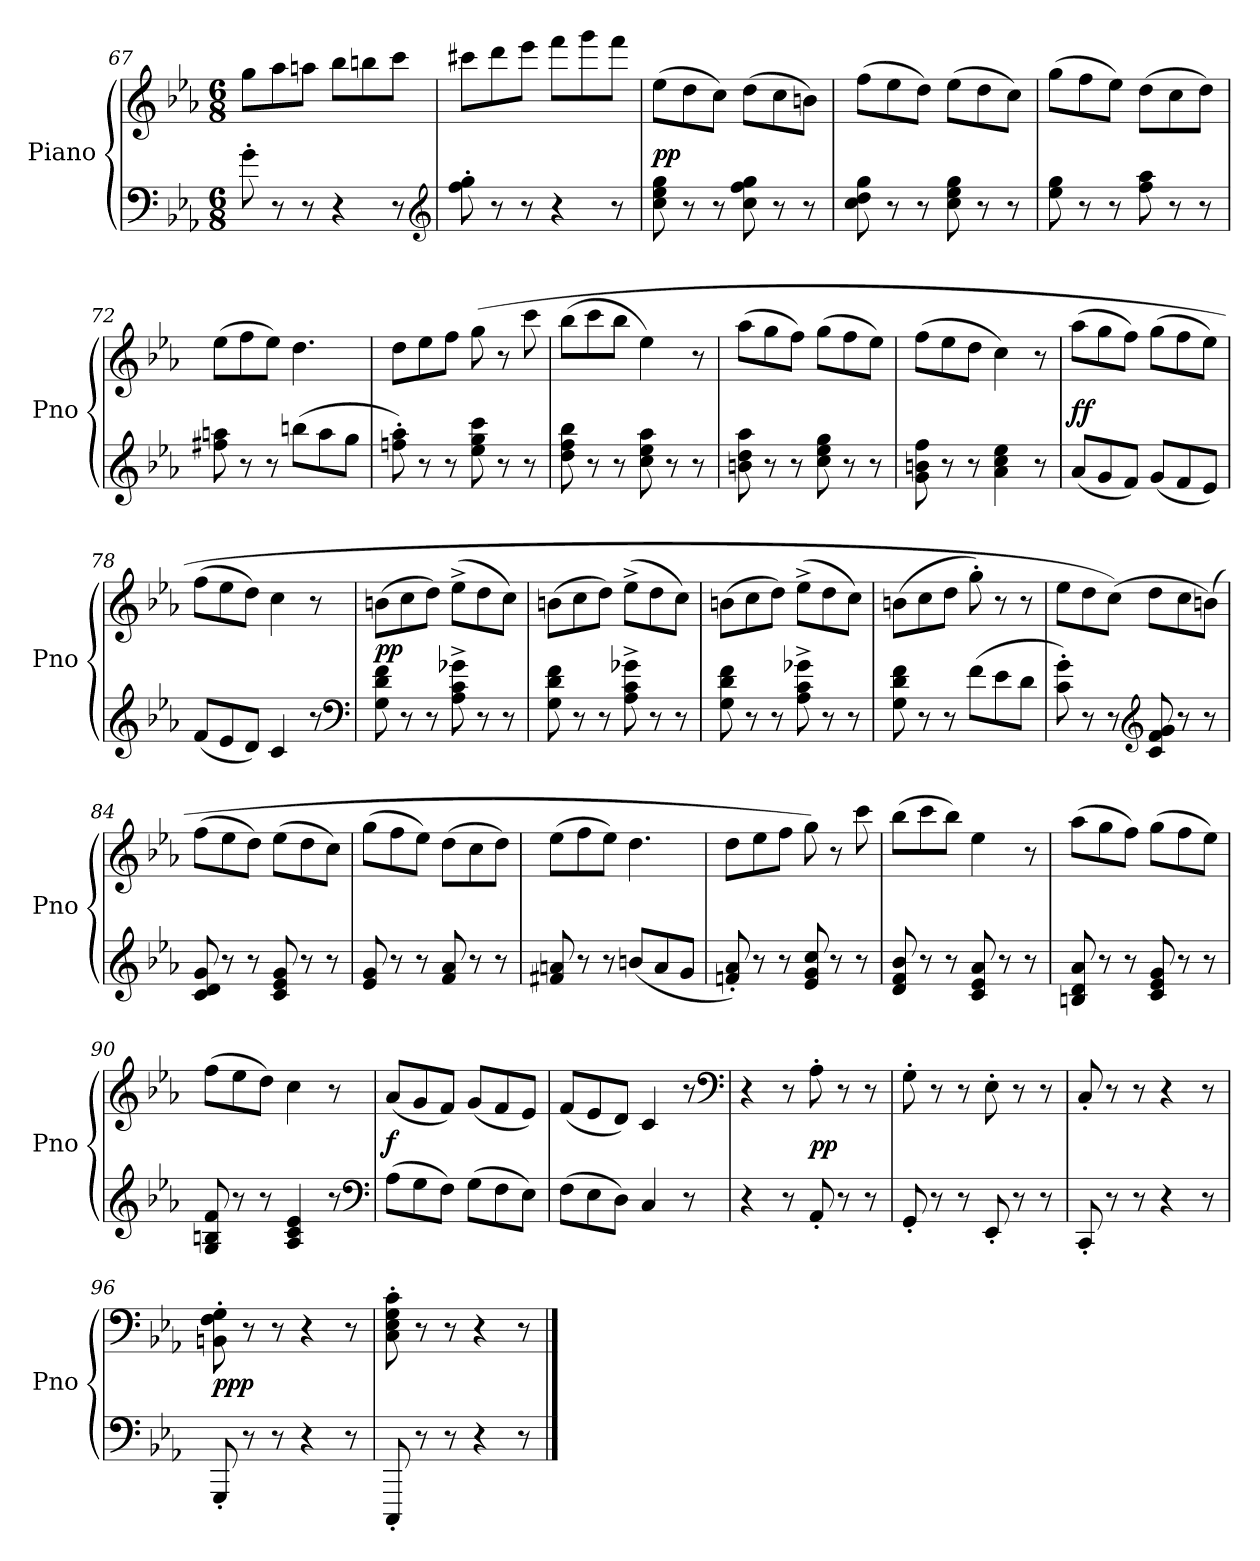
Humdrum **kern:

**kern	**kern	**dynam
*part1	*part1	*part1
*staff2	*staff1	*staff1/2
*I"Piano	*	*
*I'Pno	*	*
*clefF4	*clefG2	*
*k[b-e-a-]	*k[b-e-a-]	*
*M6/8	*M6/8	*
=67	=67	=67
8g'\	8gg\L	.
8r	8aa-\	.
8r	8aan\J	.
4r	8bb-\L	.
.	8bbn\	.
8r	8ccc\J	.
*clefG2	*	*
=68	=68	=68
8ff'\ 8gg'\	8ccc#X\L	.
8r	8ddd\	.
8r	8eee-\J	.
4r	8fff\L	.
.	8ggg\	.
8r	8fff\J	.
=69	=69	=69
8cc\ 8ee-\ 8gg\	(8ee-\L	pp
8r	8dd\	.
8r	8cc\J)	.
8cc\ 8ff\ 8gg\	(8dd\L	.
8r	8cc\	.
8r	8bn\J)	.
=70	=70	=70
8cc\ 8dd\ 8gg\	(8ff\L	.
8r	8ee-\	.
8r	8dd\J)	.
8cc\ 8ee-\ 8gg\	(8ee-\L	.
8r	8dd\	.
8r	8cc\J)	.
=71	=71	=71
8ee-\ 8gg\	(8gg\L	.
8r	8ff\	.
8r	8ee-\J)	.
8ff\ 8aa-\	(8dd\L	.
8r	8cc\	.
8r	8dd\J)	.
=72	=72	=72
8ff#X\ 8aan\	(8ee-\L	.
8r	8ff\	.
8r	8ee-\J)	.
(8bbn\L	4.dd\	.
8aa\	.	.
8gg\J	.	.
=73	=73	=73
8ffn'\ 8aa-'\)	8dd\L	.
8r	8ee-\	.
8r	8ff\J	.
8ee-\ 8gg\ 8ccc\	(8gg\	.
8r	8r	.
8r	8ccc\	.
=74	=74	=74
8dd\ 8ff\ 8bb-\	(8bb-\L	.
8r	8ccc\	.
8r	8bb-\J	.
8cc\ 8ee-\ 8aa-\	4ee-\)	.
8r	.	.
8r	8r	.
=75	=75	=75
8bn\ 8dd\ 8aa-\	(8aa-\L	.
8r	8gg\	.
8r	8ff\J)	.
8cc\ 8ee-\ 8gg\	(8gg\L	.
8r	8ff\	.
8r	8ee-\J)	.
=76	=76	=76
8g\ 8bn\ 8ff\	(8ff\L	.
8r	8ee-\	.
8r	8dd\J	.
4a-\ 4cc\ 4ee-\	4cc\)	.
8r	8r	.
=77	=77	=77
(8a-/L	(8aa-\L	ff
8g/	8gg\	.
8f/J)	8ff\J)	.
(8g/L	(8gg\L	.
8f/	8ff\	.
8e-/J)	8ee-\J)	.
=78	=78	=78
(8f/L	(8ff\L	.
8e-/	8ee-\	.
8d/J)	8dd\J)	.
4c/	4cc\	.
8r	8r	.
*clefF4	*	*
=79	=79	=79
8G\ 8d\ 8f\	(8bn\L	pp
8r	8cc\	.
8r	8dd\J)	.
8A-^\ 8c^\ 8g-X^\	(8ee-^\L	.
8r	8dd\	.
8r	8cc\J)	.
=80	=80	=80
8G\ 8d\ 8f\	(8bn\L	.
8r	8cc\	.
8r	8dd\J)	.
8A-^\ 8c^\ 8g-X^\	(8ee-^\L	.
8r	8dd\	.
8r	8cc\J)	.
=81	=81	=81
8G\ 8d\ 8f\	(8bn\L	.
8r	8cc\	.
8r	8dd\J)	.
8A-^\ 8c^\ 8g-X^\	(8ee-^\L	.
8r	8dd\	.
8r	8cc\J)	.
=82	=82	=82
8G\ 8d\ 8f\	(8bn\L	.
8r	8cc\	.
8r	8dd\J	.
(8f\L	8gg'\)	.
8e-\	8r	.
8d\J	8r	.
=83	=83	=83
8c'\ 8g'\)	8ee-\L	.
8r	8dd\	.
8r	(8cc\J)	.
*clefG2	*	*
8c/ 8f/ 8g/	8dd\L	.
8r	8cc\	.
8r	(8bn\J)	.
=84	=84	=84
8c/ 8d/ 8g/	(8ff\L	.
8r	8ee-\	.
8r	8dd\J)	.
8c/ 8e-/ 8g/	(8ee-\L	.
8r	8dd\	.
8r	8cc\J)	.
=85	=85	=85
8e-/ 8g/	(8gg\L	.
8r	8ff\	.
8r	8ee-\J)	.
8f/ 8a-/	(8dd\L	.
8r	8cc\	.
8r	8dd\J)	.
=86	=86	=86
8f#X/ 8an/	(8ee-\L	.
8r	8ff\	.
8r	8ee-\J)	.
(8bn/L	4.dd\	.
8a/	.	.
8g/J	.	.
=87	=87	=87
8fn'/ 8a-'/)	8dd\L	.
8r	8ee-\	.
8r	8ff\J	.
8e-/ 8g/ 8cc/	8gg\)	.
8r	8r	.
8r	8ccc\	.
=88	=88	=88
8d/ 8f/ 8b-/	(8bb-\L	.
8r	8ccc\	.
8r	8bb-\J)	.
8c/ 8e-/ 8a-/	4ee-\	.
8r	.	.
8r	8r	.
=89	=89	=89
8Bn/ 8d/ 8a-/	(8aa-\L	.
8r	8gg\	.
8r	8ff\J)	.
8c/ 8e-/ 8g/	(8gg\L	.
8r	8ff\	.
8r	8ee-\J)	.
=90	=90	=90
8G/ 8Bn/ 8f/	(8ff\L	.
8r	8ee-\	.
8r	8dd\J)	.
4A-/ 4c/ 4e-/	4cc\	.
8r	8r	.
*clefF4	*	*
=91	=91	=91
(8A-\L	(8a-/L	f
8G\	8g/	.
8F\J)	8f/J)	.
(8G\L	(8g/L	.
8F\	8f/	.
8E-\J)	8e-/J)	.
=92	=92	=92
(8F\L	(8f/L	.
8E-\	8e-/	.
8D\J)	8d/J)	.
4C/	4c/	.
8r	8r	.
*	*clefF4	*
=93	=93	=93
4r	4r	.
8r	8r	.
8AA-'/	8A-'\	pp
8r	8r	.
8r	8r	.
=94	=94	=94
8GG'/	8G'\	.
8r	8r	.
8r	8r	.
8EE-'/	8E-'\	.
8r	8r	.
8r	8r	.
=95	=95	=95
8CC'/	8C'/	.
8r	8r	.
8r	8r	.
4r	4r	.
8r	8r	.
=96	=96	=96
8GGG'/	8BBn'\ 8F'\ 8G'\	ppp
8r	8r	.
8r	8r	.
4r	4r	.
8r	8r	.
=97	=97	=97
8CCC'/	8C'\ 8E-'\ 8G'\ 8c'\	.
8r	8r	.
8r	8r	.
4r	4r	.
8r	8r	.
==	==	==
*-	*-	*-
